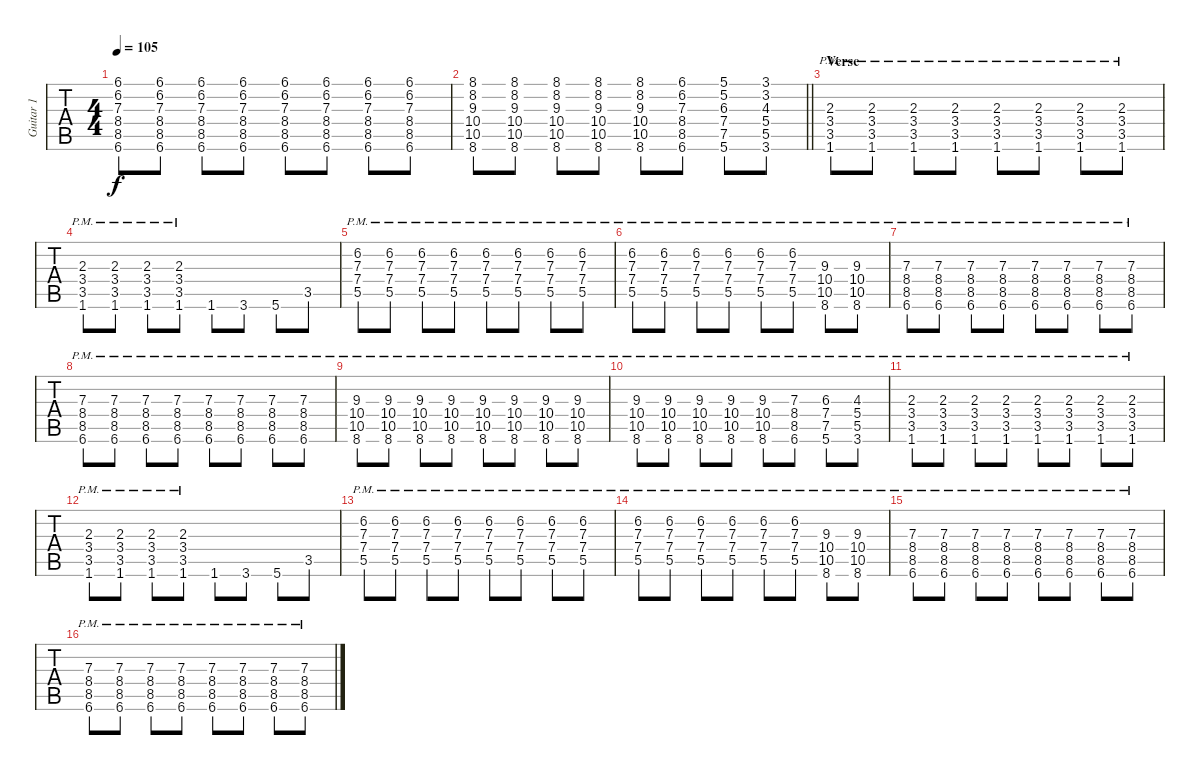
\track ("Guitar 1" "Guitar 1") {instrument overdrivenguitar}
\staff {tabs}
\tuning (E4 B3 G3 D3 A2 E2) {hide}
\ts (4 4)
\tempo 105
\clef g2
\ks c
(6.1 6.2 7.3 8.4 8.5 6.6).8{dy f} (6.1 6.2 7.3 8.4 8.5 6.6).8 (6.1 6.2 7.3 8.4 8.5 6.6).8 (6.1 6.2 7.3 8.4 8.5 6.6).8 (6.1 6.2 7.3 8.4 8.5 6.6).8 (6.1 6.2 7.3 8.4 8.5 6.6).8 (6.1 6.2 7.3 8.4 8.5 6.6).8 (6.1 6.2 7.3 8.4 8.5 6.6).8 |
\barLineRight lightlight
(8.1 8.2 9.3 10.4 10.5 8.6).8 (8.1 8.2 9.3 10.4 10.5 8.6).8 (8.1 8.2 9.3 10.4 10.5 8.6).8 (8.1 8.2 9.3 10.4 10.5 8.6).8 (8.1 8.2 9.3 10.4 10.5 8.6).8 (6.1 6.2 7.3 8.4 8.5 6.6).8 (5.1 5.2 6.3 7.4 7.5 5.6).8 (3.1 3.2 4.3 5.4 5.5 3.6).8 |
\section ("" "Verse")
(2.3{pm} 3.4{pm} 3.5{pm} 1.6{pm}).8 (2.3{pm} 3.4{pm} 3.5{pm} 1.6{pm}).8 (2.3{pm} 3.4{pm} 3.5{pm} 1.6{pm}).8 (2.3{pm} 3.4{pm} 3.5{pm} 1.6{pm}).8 (2.3{pm} 3.4{pm} 3.5{pm} 1.6{pm}).8 (2.3{pm} 3.4{pm} 3.5{pm} 1.6{pm}).8 (2.3{pm} 3.4{pm} 3.5{pm} 1.6{pm}).8 (2.3{pm} 3.4{pm} 3.5{pm} 1.6{pm}).8 |
(2.3{pm} 3.4{pm} 3.5{pm} 1.6{pm}).8 (2.3{pm} 3.4{pm} 3.5{pm} 1.6{pm}).8 (2.3{pm} 3.4{pm} 3.5{pm} 1.6{pm}).8 (2.3{pm} 3.4{pm} 3.5{pm} 1.6{pm}).8 1.6.8 3.6.8 5.6.8 3.5.8 |
(6.2{pm} 7.3{pm} 7.4{pm} 5.5{pm}).8 (6.2{pm} 7.3{pm} 7.4{pm} 5.5{pm}).8 (6.2{pm} 7.3{pm} 7.4{pm} 5.5{pm}).8 (6.2{pm} 7.3{pm} 7.4{pm} 5.5{pm}).8 (6.2{pm} 7.3{pm} 7.4{pm} 5.5{pm}).8 (6.2{pm} 7.3{pm} 7.4{pm} 5.5{pm}).8 (6.2{pm} 7.3{pm} 7.4{pm} 5.5{pm}).8 (6.2{pm} 7.3{pm} 7.4{pm} 5.5{pm}).8 |
(6.2{pm} 7.3{pm} 7.4{pm} 5.5{pm}).8 (6.2{pm} 7.3{pm} 7.4{pm} 5.5{pm}).8 (6.2{pm} 7.3{pm} 7.4{pm} 5.5{pm}).8 (6.2{pm} 7.3{pm} 7.4{pm} 5.5{pm}).8 (6.2{pm} 7.3{pm} 7.4{pm} 5.5{pm}).8 (6.2{pm} 7.3{pm} 7.4{pm} 5.5{pm}).8 (9.3{pm} 10.4{pm} 10.5{pm} 8.6{pm}).8 (9.3{pm} 10.4{pm} 10.5{pm} 8.6{pm}).8 |
(7.3{pm} 8.4{pm} 8.5{pm} 6.6{pm}).8 (7.3{pm} 8.4{pm} 8.5{pm} 6.6{pm}).8 (7.3{pm} 8.4{pm} 8.5{pm} 6.6{pm}).8 (7.3{pm} 8.4{pm} 8.5{pm} 6.6{pm}).8 (7.3{pm} 8.4{pm} 8.5{pm} 6.6{pm}).8 (7.3{pm} 8.4{pm} 8.5{pm} 6.6{pm}).8 (7.3{pm} 8.4{pm} 8.5{pm} 6.6{pm}).8 (7.3{pm} 8.4{pm} 8.5{pm} 6.6{pm}).8 |
(7.3{pm} 8.4{pm} 8.5{pm} 6.6{pm}).8 (7.3{pm} 8.4{pm} 8.5{pm} 6.6{pm}).8 (7.3{pm} 8.4{pm} 8.5{pm} 6.6{pm}).8 (7.3{pm} 8.4{pm} 8.5{pm} 6.6{pm}).8 (7.3{pm} 8.4{pm} 8.5{pm} 6.6{pm}).8 (7.3{pm} 8.4{pm} 8.5{pm} 6.6{pm}).8 (7.3{pm} 8.4{pm} 8.5{pm} 6.6{pm}).8 (7.3{pm} 8.4{pm} 8.5{pm} 6.6{pm}).8 |
(9.3{pm} 10.4{pm} 10.5{pm} 8.6{pm}).8 (9.3{pm} 10.4{pm} 10.5{pm} 8.6{pm}).8 (9.3{pm} 10.4{pm} 10.5{pm} 8.6{pm}).8 (9.3{pm} 10.4{pm} 10.5{pm} 8.6{pm}).8 (9.3{pm} 10.4{pm} 10.5{pm} 8.6{pm}).8 (9.3{pm} 10.4{pm} 10.5{pm} 8.6{pm}).8 (9.3{pm} 10.4{pm} 10.5{pm} 8.6{pm}).8 (9.3{pm} 10.4{pm} 10.5{pm} 8.6{pm}).8 |
(9.3{pm} 10.4{pm} 10.5{pm} 8.6{pm}).8 (9.3{pm} 10.4{pm} 10.5{pm} 8.6{pm}).8 (9.3{pm} 10.4{pm} 10.5{pm} 8.6{pm}).8 (9.3{pm} 10.4{pm} 10.5{pm} 8.6{pm}).8 (9.3{pm} 10.4{pm} 10.5{pm} 8.6{pm}).8 (7.3{pm} 8.4{pm} 8.5{pm} 6.6{pm}).8 (6.3{pm} 7.4{pm} 7.5{pm} 5.6{pm}).8 (4.3{pm} 5.4{pm} 5.5{pm} 3.6{pm}).8 |
(2.3{pm} 3.4{pm} 3.5{pm} 1.6{pm}).8 (2.3{pm} 3.4{pm} 3.5{pm} 1.6{pm}).8 (2.3{pm} 3.4{pm} 3.5{pm} 1.6{pm}).8 (2.3{pm} 3.4{pm} 3.5{pm} 1.6{pm}).8 (2.3{pm} 3.4{pm} 3.5{pm} 1.6{pm}).8 (2.3{pm} 3.4{pm} 3.5{pm} 1.6{pm}).8 (2.3{pm} 3.4{pm} 3.5{pm} 1.6{pm}).8 (2.3{pm} 3.4{pm} 3.5{pm} 1.6{pm}).8 |
(2.3{pm} 3.4{pm} 3.5{pm} 1.6{pm}).8 (2.3{pm} 3.4{pm} 3.5{pm} 1.6{pm}).8 (2.3{pm} 3.4{pm} 3.5{pm} 1.6{pm}).8 (2.3{pm} 3.4{pm} 3.5{pm} 1.6{pm}).8 1.6.8 3.6.8 5.6.8 3.5.8 |
(6.2{pm} 7.3{pm} 7.4{pm} 5.5{pm}).8 (6.2{pm} 7.3{pm} 7.4{pm} 5.5{pm}).8 (6.2{pm} 7.3{pm} 7.4{pm} 5.5{pm}).8 (6.2{pm} 7.3{pm} 7.4{pm} 5.5{pm}).8 (6.2{pm} 7.3{pm} 7.4{pm} 5.5{pm}).8 (6.2{pm} 7.3{pm} 7.4{pm} 5.5{pm}).8 (6.2{pm} 7.3{pm} 7.4{pm} 5.5{pm}).8 (6.2{pm} 7.3{pm} 7.4{pm} 5.5{pm}).8 |
(6.2{pm} 7.3{pm} 7.4{pm} 5.5{pm}).8 (6.2{pm} 7.3{pm} 7.4{pm} 5.5{pm}).8 (6.2{pm} 7.3{pm} 7.4{pm} 5.5{pm}).8 (6.2{pm} 7.3{pm} 7.4{pm} 5.5{pm}).8 (6.2{pm} 7.3{pm} 7.4{pm} 5.5{pm}).8 (6.2{pm} 7.3{pm} 7.4{pm} 5.5{pm}).8 (9.3{pm} 10.4{pm} 10.5{pm} 8.6{pm}).8 (9.3{pm} 10.4{pm} 10.5{pm} 8.6{pm}).8 |
(7.3{pm} 8.4{pm} 8.5{pm} 6.6{pm}).8 (7.3{pm} 8.4{pm} 8.5{pm} 6.6{pm}).8 (7.3{pm} 8.4{pm} 8.5{pm} 6.6{pm}).8 (7.3{pm} 8.4{pm} 8.5{pm} 6.6{pm}).8 (7.3{pm} 8.4{pm} 8.5{pm} 6.6{pm}).8 (7.3{pm} 8.4{pm} 8.5{pm} 6.6{pm}).8 (7.3{pm} 8.4{pm} 8.5{pm} 6.6{pm}).8 (7.3{pm} 8.4{pm} 8.5{pm} 6.6{pm}).8 |
(7.3{pm} 8.4{pm} 8.5{pm} 6.6{pm}).8 (7.3{pm} 8.4{pm} 8.5{pm} 6.6{pm}).8 (7.3{pm} 8.4{pm} 8.5{pm} 6.6{pm}).8 (7.3{pm} 8.4{pm} 8.5{pm} 6.6{pm}).8 (7.3{pm} 8.4{pm} 8.5{pm} 6.6{pm}).8 (7.3{pm} 8.4{pm} 8.5{pm} 6.6{pm}).8 (7.3{pm} 8.4{pm} 8.5{pm} 6.6{pm}).8 (7.3{pm} 8.4{pm} 8.5{pm} 6.6{pm}).8
